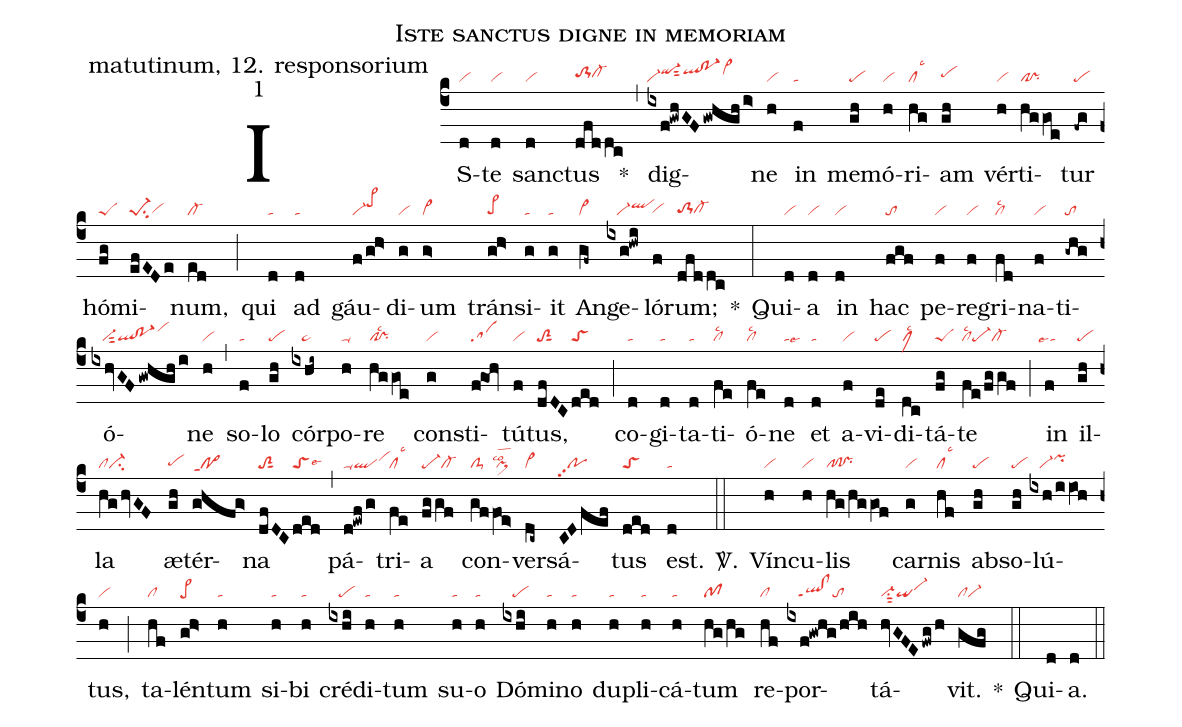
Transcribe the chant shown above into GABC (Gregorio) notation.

name: Iste sanctus digne in memoriam;
office-part: matutinum, 12. responsorium;
mode: 1;
nabc-lines: 1;
%%
(c4)
IS(d|vi)te(d|vi) san(d|vi)ctus(dfd/dc|to-1hhcl-hh) *(,)
dig(ixf!gwhGFgwhgh/i>|vi-qi-hisut2qlhi!po-1hivi>hi)ne(h|vi) in(f|ta) me(gh|pe)mó(h|vi)ri(hg|cllsc3)am(gh|pehh) vér(h|vi)ti(hg/gOe|cl!pr)tur(-fg|pe) hó(fg|peS)mi(efEDe|pe-1su2vihg)num,(ed|cl-) (;)
qui(d|ta) ad(d|ta) gáu(f/gh>|vi-pe>hj)di(g|vi)um(g>|vi>) trán(gh>|pe>hg)si(g|ta)it(g|ta) An(gf~|vi>)ge(ixg!hwi|///vi-qlhi)ló(f|vihg)rum;(dfd/dc|to-1hgcl-hg) *(:)
% FIXME: Use vi-sut1suu1 instead of vi-sut2
Qui(d|vi)a(d|vi) in(d|vi) hac(fgf|to) pe(f|vi)re(f|vi)gri(fd|cllsc2)na(f|vi)ti(-ghg|to)ó(ixhvGFgwhgh/i|///vi-sut2ql!po-1vihj)ne(h|vi) (,)
so(f|ta)lo(gh|pe) cór(ixhi~|///ta>)po(h|ta-)re(hggOe|cl!prlsc2) con(g|vi)sti(fgOh|sa)tú(f|vi)tus,(dfDC|toS2sut1|ded|toS) (;)
co(d|ta)gi(d|ta)ta(d|ta)ti(fe|cllsc2)ó(fe|cllsc2)ne(d|talse6) et(d|ta) a(f|vi)vi(de|pe)di(dc|clMlsc2)tá(fg|peS)te(fe/fg/gf|cllsc2pe-cl-) (;)
in(f|``talse4) il(gh|pe)la(hghvGF|clci-) æ(gh|pehg)tér(ghfg>|po>ppt1)na(dfDC|toS2sut1|ded|toSlse6) (,)
pá(d!ewf/g|qlppu1vihi)tri(fe|cllsc3)a(fg/gf|pe-cl-) con(gf|clS-|fOe>|pi>lsco2)ver(dc~|vi>)sá(CDfef|popp2)tus(ded|toS) est.(d|ta) <sp>V/</sp>.(::)
Vín(h|vi)cu(h|vi)lis(hg/hg/gOf|pf!pr) car(g|vi)nis(hf|cllsc3) ab(gh|pe)so(gh|pe)lú(ixh/iiOh|///vi-pihi)tus,(h|vi) (;)
ta(hf|cl)lén(gh>|pe>)tum(h|ta) si(h|ta)bi(h|ta) cré(ixhi|///pe)di(h|ta)tum(h|ta) su(h|ta)o(h|ta) Dó(ixhi|///pe)mi(h|ta)no(h|ta) du(h|ta)pli(h|ta)cá(h|ta)tum(hg/hg|pf) re(hf|cl)por(ixf!gwhg/hih|///ql!clppt1to)tá(hvGFEfwg/h|vi-su1sut2qivi-hi)vit.(gfg|clvi-) *(::)
Qui(d)a.(d) (::)
